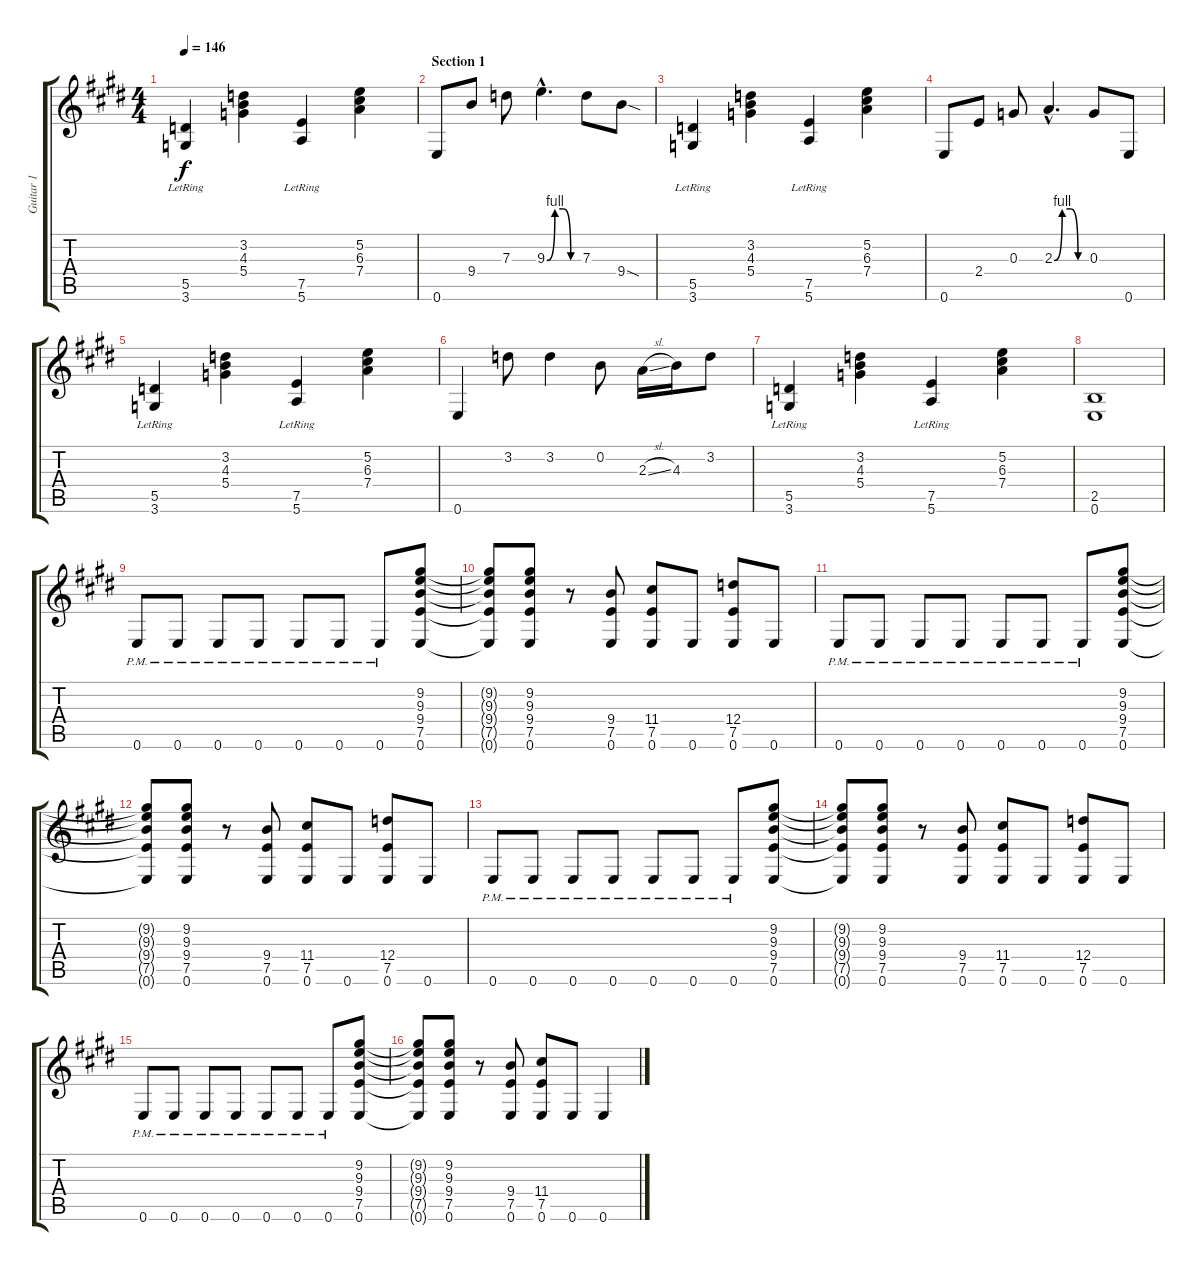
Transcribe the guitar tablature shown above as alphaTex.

\track ("Guitar 1" "Guitar 1") {instrument distortionguitar}
\staff {score tabs}
\tuning (E4 B3 G3 D3 A2 E2) {hide}
\ts (4 4)
\tempo 146
\clef g2
\ks e
(5.5{lr} 3.6{lr}).4{dy f} (3.2 4.3 5.4).4 (7.5{lr} 5.6{lr}).4 (5.2 6.3 7.4).4 |
\section ("" "Section 1")
0.6.8{volume 10} 9.4.8 7.3.8 9.3{be (custom 0 0 15 4 30 4 45 0 60 0) hac}.4{d} 7.3.8 9.4{sod}.8 |
(5.5{lr} 3.6{lr}).4{volume 6} (3.2 4.3 5.4).4 (7.5{lr} 5.6{lr}).4 (5.2 6.3 7.4).4 |
0.6.8{volume 10} 2.4.8 0.3.8 2.3{be (custom 0 0 15 4 30 4 45 0 60 0) hac}.4{d} 0.3.8 0.6.8 |
(5.5{lr} 3.6{lr}).4{volume 6} (3.2 4.3 5.4).4 (7.5{lr} 5.6{lr}).4 (5.2 6.3 7.4).4 |
0.6.4{volume 10} 3.2.8 3.2.4 0.2.8 2.3{sl}.16 4.3.16 3.2.8 |
(5.5{lr} 3.6{lr}).4{volume 6} (3.2 4.3 5.4).4 (7.5{lr} 5.6{lr}).4 (5.2 6.3 7.4).4 |
(2.5 0.6).1 |
0.6{pm}.8 0.6{pm}.8 0.6{pm}.8 0.6{pm}.8 0.6{pm}.8 0.6{pm}.8 0.6{pm}.8 (9.2 9.3 9.4 7.5 0.6).8 |
(9.2{t} 9.3{t} 9.4{t} 7.5{t} 0.6{t}).8 (9.2 9.3 9.4 7.5 0.6).8 r.8 (9.4 7.5 0.6).8 (11.4 7.5 0.6).8 0.6.8 (12.4 7.5 0.6).8 0.6.8 |
0.6{pm}.8 0.6{pm}.8 0.6{pm}.8 0.6{pm}.8 0.6{pm}.8 0.6{pm}.8 0.6{pm}.8 (9.2 9.3 9.4 7.5 0.6).8 |
(9.2{t} 9.3{t} 9.4{t} 7.5{t} 0.6{t}).8 (9.2 9.3 9.4 7.5 0.6).8 r.8 (9.4 7.5 0.6).8 (11.4 7.5 0.6).8 0.6.8 (12.4 7.5 0.6).8 0.6.8 |
0.6{pm}.8 0.6{pm}.8 0.6{pm}.8 0.6{pm}.8 0.6{pm}.8 0.6{pm}.8 0.6{pm}.8 (9.2 9.3 9.4 7.5 0.6).8 |
(9.2{t} 9.3{t} 9.4{t} 7.5{t} 0.6{t}).8 (9.2 9.3 9.4 7.5 0.6).8 r.8 (9.4 7.5 0.6).8 (11.4 7.5 0.6).8 0.6.8 (12.4 7.5 0.6).8 0.6.8 |
0.6{pm}.8 0.6{pm}.8 0.6{pm}.8 0.6{pm}.8 0.6{pm}.8 0.6{pm}.8 0.6{pm}.8 (9.2 9.3 9.4 7.5 0.6).8 |
(9.2{t} 9.3{t} 9.4{t} 7.5{t} 0.6{t}).8 (9.2 9.3 9.4 7.5 0.6).8 r.8 (9.4 7.5 0.6).8 (11.4 7.5 0.6).8 0.6.8 0.6.4
